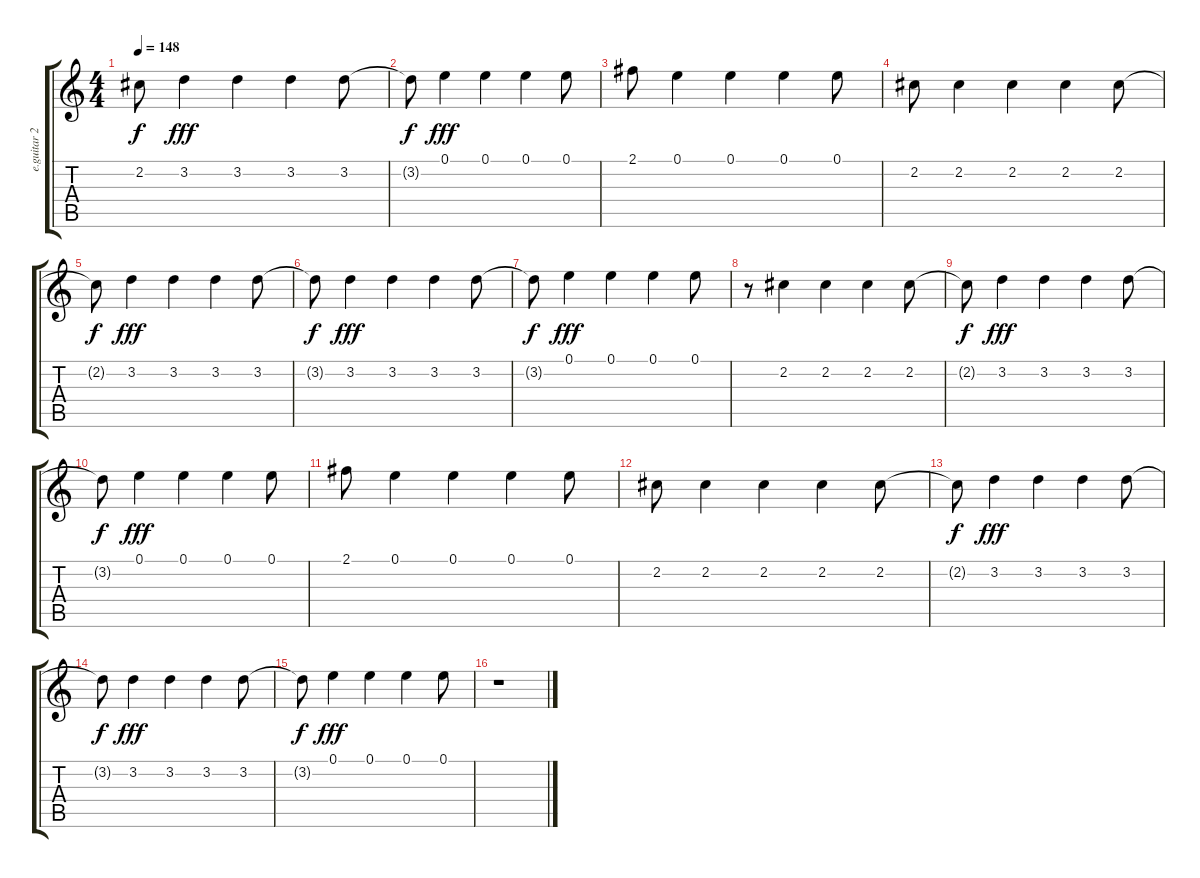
\track ("e.guitar 2" "e.guitar 2") {instrument acousticguitarsteel}
\staff {score tabs}
\tuning (E4 B3 G3 D3 A2 E2) {hide}
\ts (4 4)
\tempo 148
\clef g2
\ks c
2.2{t}.8{dy f} 3.2.4{dy fff} 3.2.4 3.2.4 3.2.8 |
3.2{t}.8{dy f} 0.1.4{dy fff} 0.1.4 0.1.4 0.1.8 |
2.1.8 0.1.4 0.1.4 0.1.4 0.1.8 |
2.2.8 2.2.4 2.2.4 2.2.4 2.2.8 |
2.2{t}.8{dy f} 3.2.4{dy fff} 3.2.4 3.2.4 3.2.8 |
3.2{t}.8{dy f} 3.2.4{dy fff} 3.2.4 3.2.4 3.2.8 |
3.2{t}.8{dy f} 0.1.4{dy fff} 0.1.4 0.1.4 0.1.8 |
r.8 2.2.4 2.2.4 2.2.4 2.2.8 |
2.2{t}.8{dy f} 3.2.4{dy fff} 3.2.4 3.2.4 3.2.8 |
3.2{t}.8{dy f} 0.1.4{dy fff} 0.1.4 0.1.4 0.1.8 |
2.1.8 0.1.4 0.1.4 0.1.4 0.1.8 |
2.2.8 2.2.4 2.2.4 2.2.4 2.2.8 |
2.2{t}.8{dy f} 3.2.4{dy fff} 3.2.4 3.2.4 3.2.8 |
3.2{t}.8{dy f} 3.2.4{dy fff} 3.2.4 3.2.4 3.2.8 |
3.2{t}.8{dy f} 0.1.4{dy fff} 0.1.4 0.1.4 0.1.8 |
r.1
